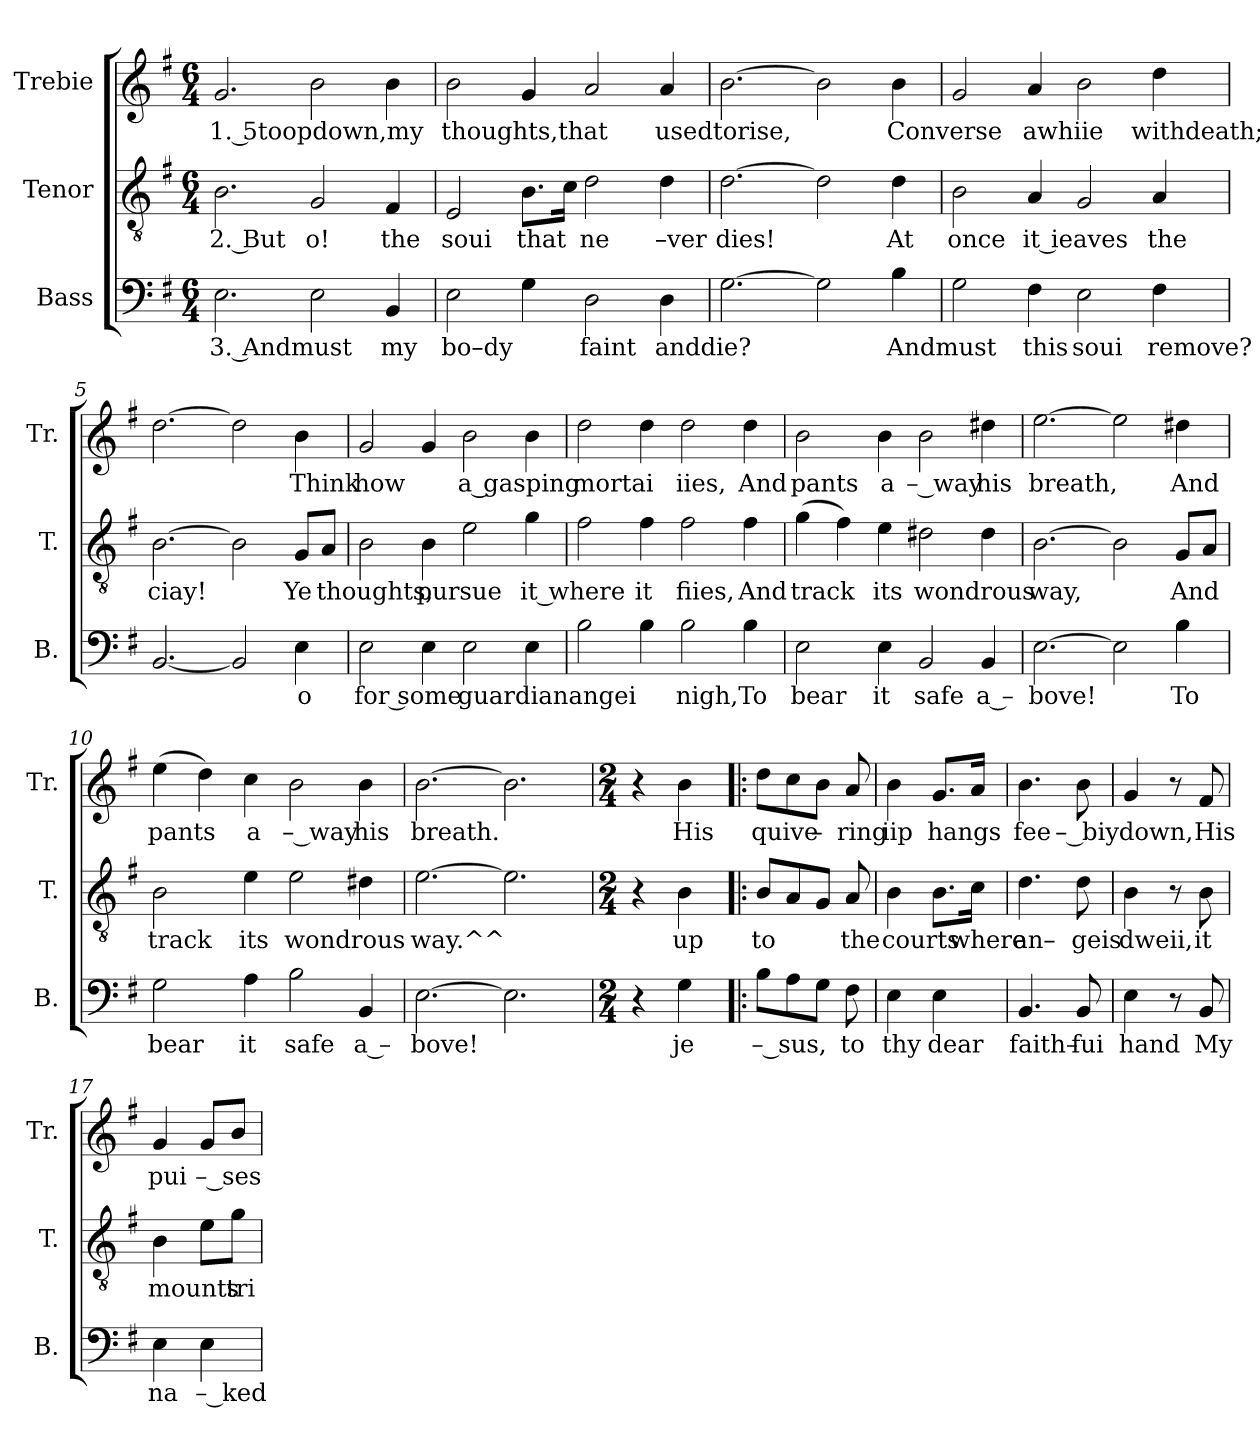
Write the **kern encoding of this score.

**kern	**text	**kern	**text	**kern	**text
*part3	*part3	*part2	*part2	*part1	*part1
*staff3	*staff3	*staff2	*staff2	*staff1	*staff1
*I"Bass	*	*I"Tenor	*	*I"Trebie	*
*I'B.	*	*I'T.	*	*I'Tr.	*
*clefF4	*	*clefGv2	*	*clefG2	*
*k[f#]	*	*k[f#]	*	*k[f#]	*
*G:	*	*G:	*	*G:	*
*M6/4	*	*M6/4	*	*M6/4	*
=1	=1	=1	=1	=1	=1
!LO:N:head=open	!LO:LY:b:rj	!LO:N:head=open	!LO:LY:b:rj	!	!LO:LY:b:rj
2.E\	3. Andmust	2.B\	2. But	2.g/	1. 5toopdown,my
!LO:N:head=open	!	!	!LO:LY:b	!LO:N:head=open	!
2E\	.	2G/	o!	2b\	.
!LO:N:head=solid	!LO:LY:b	!LO:N:head=solid	!LO:LY:b	!LO:N:head=solid	!
4BB/	my	4F#/	the	4b\	.
=2	=2	=2	=2	=2	=2
!LO:N:head=open	!LO:LY:b	!LO:N:head=open	!LO:LY:b	!LO:N:head=open	!LO:LY:b
2E\	bo–dy	2E/	soui	2b\	thoughts,that
!LO:N:head=solid	!	!LO:N:head=solid	!LO:LY:b	!LO:N:head=solid	!
4G\	.	8.B\L	that	4g/	.
!	!	!LO:N:head=solid	!	!	!
.	.	16c\Jk	.	.	.
!	!LO:LY:b	!	!LO:LY:b	!	!
2D\	faint	2d\	ne	2a/	.
!	!LO:LY:b	!	!LO:LY:b	!	!LO:LY:b
4D\	anddie?	4d\	–ver	4a/	usedtorise,
=3	=3	=3	=3	=3	=3
!	!	!	!LO:LY:b	!LO:N:head=open	!
[>2.G\	.	[>2.d\	dies!	[>2.b\	.
!	!	!	!	!LO:N:head=open	!
2G\]	.	2d\]	.	2b\]	.
!LO:N:head=solid	!LO:LY:b	!	!LO:LY:b:rj	!LO:N:head=solid	!LO:LY:b
4B\	Andmust	4d\	At	4b\	Converse
=4	=4	=4	=4	=4	=4
!	!	!LO:N:head=open	!LO:LY:b	!	!
2G\	.	2B\	once	2g/	.
!LO:N:head=solid	!LO:LY:b	!	!LO:LY:b:rj	!	!LO:LY:b
4F#\	this	4A/	it ieaves	4a/	awhiie
!LO:N:head=open	!LO:LY:b	!	!	!LO:N:head=open	!
2E\	soui	2G/	.	2b\	.
!LO:N:head=solid	!LO:LY:b	!	!LO:LY:b	!	!LO:LY:b
4F#\	remove?	4A/	the	4dd\	withdeath;
=5	=5	=5	=5	=5	=5
!LO:N:head=open	!	!LO:N:head=open	!LO:LY:b	!	!
[<2.BB/	.	[>2.B\	ciay!	[>2.dd>\	.
!LO:N:head=open	!	!LO:N:head=open	!	!	!
2BB/]	.	2B\]	.	2dd\]	.
!LO:N:head=solid	!LO:LY:b:rj	!LO:N:head=solid	!LO:LY:b	!LO:N:head=solid	!LO:LY:b
4E\	o	8G/L	Ye	4b\	Think
!	!	!	!LO:LY:b	!	!
.	.	8A/J	thoughts,	.	.
=6	=6	=6	=6	=6	=6
!LO:N:head=open	!LO:LY:b:rj	!LO:N:head=open	!	!	!LO:LY:b
2E\	for some	2B\	.	2g/	how
!LO:N:head=solid	!	!LO:N:head=solid	!LO:LY:b	!LO:N:head=solid	!
4E\	.	4B\	pursue	4g/	.
!LO:N:head=open	!LO:LY:b	!LO:N:head=open	!	!LO:N:head=open	!LO:LY:b:rj
2E\	guardianangei	2e\	.	2b\	a gasping
!LO:N:head=solid	!	!LO:N:head=solid	!LO:LY:b	!LO:N:head=solid	!
4E\	.	4g\	it where	4b\	.
=7	=7	=7	=7	=7	=7
!LO:N:head=open	!	!LO:N:head=open	!	!	!LO:LY:b
2B\	.	2f#\	.	2dd\	mortai
!LO:N:head=solid	!	!LO:N:head=solid	!LO:LY:b	!	!
4B\	.	4f#\	it	4dd\	.
!LO:N:head=open	!LO:LY:b	!LO:N:head=open	!LO:LY:b	!	!LO:LY:b
2B\	nigh,	2f#\	fiies,	2dd\	iies,
!LO:N:head=solid	!LO:LY:b	!LO:N:head=solid	!LO:LY:b	!	!LO:LY:b
4B\	To	4f#\	And	4dd\	And
=8	=8	=8	=8	=8	=8
!LO:N:head=open	!LO:LY:b	!LO:N:head=solid	!LO:LY:b	!LO:N:head=open	!LO:LY:b
2E\	bear	(>4g\	track	2b\	pants
!	!	!LO:N:head=solid	!	!	!
.	.	4f#\)	.	.	.
!LO:N:head=solid	!LO:LY:b:rj	!LO:N:head=solid	!LO:LY:b:rj	!LO:N:head=solid	!LO:LY:b
4E\	it	4e\	its	4b\	a
!LO:N:head=open	!LO:LY:b	!	!LO:LY:b	!LO:N:head=open	!LO:LY:b:rj
2BB/	safe	2d#X\	wondrous	2b\	– way
!LO:N:head=solid	!LO:LY:b:rj	!	!	!	!LO:LY:b
4BB/	a –	4d#\	.	4dd#X\	his
=9	=9	=9	=9	=9	=9
!LO:N:head=open	!LO:LY:b	!LO:N:head=open	!LO:LY:b	!LO:N:head=open	!LO:LY:b
[>2.E\	bove!	[>2.B\	way,	[>2.ee\	breath,
!LO:N:head=open	!	!LO:N:head=open	!	!LO:N:head=open	!
2E\]	.	2B\]	.	2ee\]	.
!LO:N:head=solid	!LO:LY:b	!LO:N:head=solid	!LO:LY:b	!	!LO:LY:b
4B\	To	8G/L	And	4dd#X\	And
.	.	8A/J	.	.	.
=10	=10	=10	=10	=10	=10
!	!LO:LY:b	!LO:N:head=open	!LO:LY:b	!LO:N:head=solid	!LO:LY:b
2G\	bear	2B\	track	(>4ee>\	pants
.	.	.	.	4dd\)	.
!	!LO:LY:b:rj	!LO:N:head=solid	!LO:LY:b	!LO:N:head=solid	!LO:LY:b:rj
4A\	it	4e\	its	4cc\	a
!LO:N:head=open	!LO:LY:b	!LO:N:head=open	!LO:LY:b	!LO:N:head=open	!LO:LY:b:rj
2B\	safe	2e\	wondrous	2b\	– way
!LO:N:head=solid	!LO:LY:b:rj	!	!	!LO:N:head=solid	!LO:LY:b
4BB/	a –	4d#X\	.	4b\	his
!!LO:LB:g=z
=11	=11	=11	=11	=11	=11
!LO:N:head=open	!LO:LY:b	!LO:N:head=open	!LO:LY:b	!LO:N:head=open	!LO:LY:b
[>2.E\	bove!	[>2.e\	way.^^	[>2.b\	breath.
!LO:N:head=open	!	!LO:N:head=open	!	!LO:N:head=open	!
2.E\]	.	2.e\]	.	2.b\]	.
=12	=12	=12	=12	=12	=12
*M2/4	*	*M2/4	*	*M2/4	*
4r	.	4r	.	4r	.
!LO:N:head=solid	!LO:LY:b:rj	!LO:N:head=solid	!LO:LY:b	!LO:N:head=solid	!LO:LY:b
4G\	je	4B\	up	4b\	His
=13!|:	=13!|:	=13!|:	=13!|:	=13!|:	=13!|:
!LO:N:head=solid	!LO:LY:b:rj	!LO:N:head=solid	!LO:LY:b	!	!LO:LY:b
8B\L	– sus,	8B/L	to	8dd\L	quive
!	!	!	!	!LO:N:head=solid	!
8A\	.	8A/	.	8cc\	.
!LO:N:head=solid	!	!LO:N:head=solid	!	!LO:N:head=solid	!LO:LY:b:rj
8G\J	.	8G/J	.	8b\J	–
!LO:N:head=solid	!LO:LY:b	!	!LO:LY:b	!	!LO:LY:b
8F#\	to	8A/	the	8a/	ring
=14	=14	=14	=14	=14	=14
!LO:N:head=solid	!LO:LY:b	!LO:N:head=solid	!LO:LY:b	!LO:N:head=solid	!LO:LY:b
4E\	thy	4B\	courts	4b\	iip
!LO:N:head=solid	!LO:LY:b	!LO:N:head=solid	!	!LO:N:head=solid	!LO:LY:b
4E\	dear	8.B\L	.	8.g/L	hangs
!	!	!LO:N:head=solid	!LO:LY:b	!	!
.	.	16c\Jk	where	16a</Jk	.
=15	=15	=15	=15	=15	=15
!LO:N:head=solid	!LO:LY:b	!	!LO:LY:b	!LO:N:head=solid	!LO:LY:b
4.BB/	faith–	4.d\	an–	4.b\	fee
!LO:N:head=solid	!LO:LY:b	!	!LO:LY:b	!LO:N:head=solid	!LO:LY:b:rj
8BB/	fui	8d\	geis	8b\	– biy
=16	=16	=16	=16	=16	=16
!LO:N:head=solid	!LO:LY:b	!LO:N:head=solid	!LO:LY:b	!LO:N:head=solid	!LO:LY:b
4E\	hand	4B\	dweii,	4g/	down,
8rC	.	8rA	.	8ra	.
!LO:N:head=solid	!LO:LY:b	!LO:N:head=solid	!LO:LY:b:rj	!LO:N:head=solid	!LO:LY:b
8BB/	My	8B\	it	8f#/	His
=17	=17	=17	=17	=17	=17
!LO:N:head=solid	!LO:LY:b	!LO:N:head=solid	!LO:LY:b	!LO:N:head=solid	!LO:LY:b
4E\	na	4B\	mounts	4g/	pui
!LO:N:head=solid	!LO:LY:b:rj	!LO:N:head=solid	!	!LO:N:head=solid	!LO:LY:b:rj
4E\	– ked	8e\L	.	8g/L	– ses
!	!	!LO:N:head=solid	!LO:LY:b:rj	!LO:N:head=solid	!
.	.	8g\J	tri	8b/J	.
=	=	=	=	=	=
*-	*-	*-	*-	*-	*-
